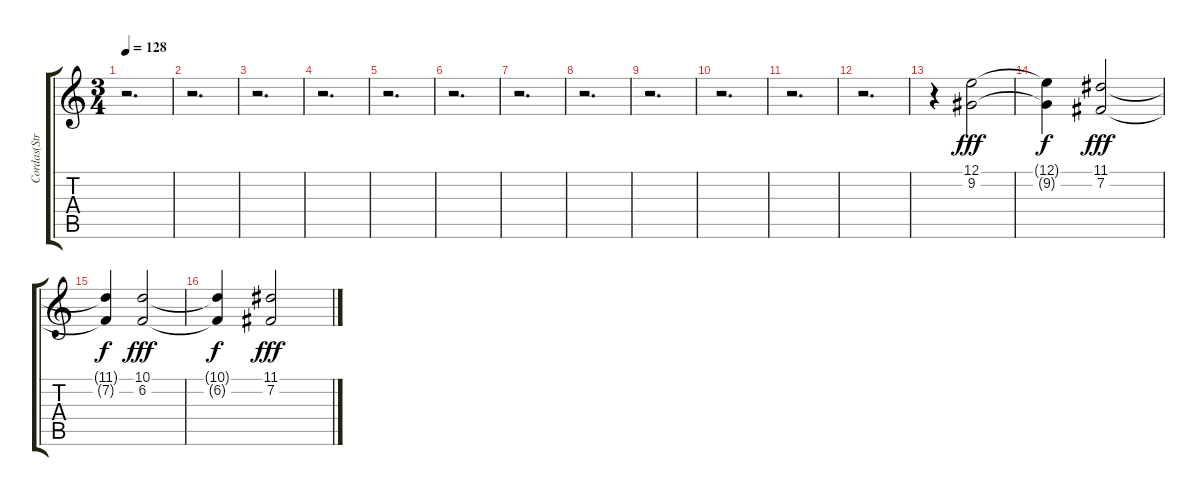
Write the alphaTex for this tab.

\track ("Cordas(Strings)" "Cordas(Str") {instrument pizzicatostrings}
\staff {score tabs}
\tuning (E4 B3 G3 D3 A2 E2) {hide}
\ts (3 4)
\tempo 128
\clef g2
\ks c
r.2{d dy fff} |
r.2{d} |
r.2{d} |
r.2{d} |
r.2{d} |
r.2{d} |
r.2{d} |
r.2{d} |
r.2{d} |
r.2{d} |
r.2{d} |
r.2{d} |
r.4 (12.1 9.2).2 |
(12.1{t} 9.2{t}).4{dy f} (11.1 7.2).2{dy fff} |
(11.1{t} 7.2{t}).4{dy f} (10.1 6.2).2{dy fff} |
(10.1{t} 6.2{t}).4{dy f} (11.1 7.2).2{dy fff}
